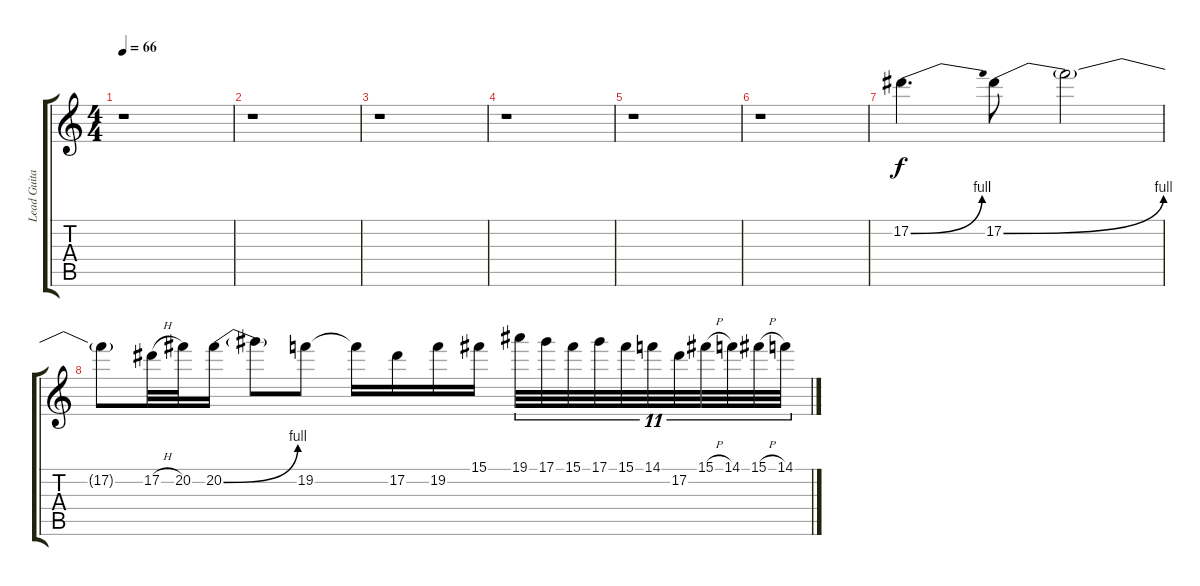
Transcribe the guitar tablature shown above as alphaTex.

\track ("Lead Guitar" "Lead Guita") {instrument overdrivenguitar}
\staff {score tabs}
\tuning (Eb4 Bb3 Gb3 Db3 Ab2 Eb2) {hide}
\ts (4 4)
\tempo 66
\clef g2
\ks c
r.1{dy f} |
r.1 |
r.1 |
r.1 |
r.1 |
r.1 |
17.2{be (bend 0 0 60 4)}.4{d} 17.2{be (bend 0 0 60 4)}.8 17.2{t}.2 |
17.2{t}.8 17.2{h}.32 20.2.32 20.2{be (bend 0 0 60 4)}.16 20.2{t}.8 19.2.8 19.2{t}.16 17.2.16 19.2.16 15.1.16 19.1.32{tu (11 8)} 17.1.32{tu (11 8)} 15.1.32{tu (11 8)} 17.1.32{tu (11 8)} 15.1.32{tu (11 8)} 14.1.32{tu (11 8)} 17.2.32{tu (11 8)} 15.1{h}.32{tu (11 8)} 14.1.32{tu (11 8)} 15.1{h}.32{tu (11 8)} 14.1.32{tu (11 8)}
